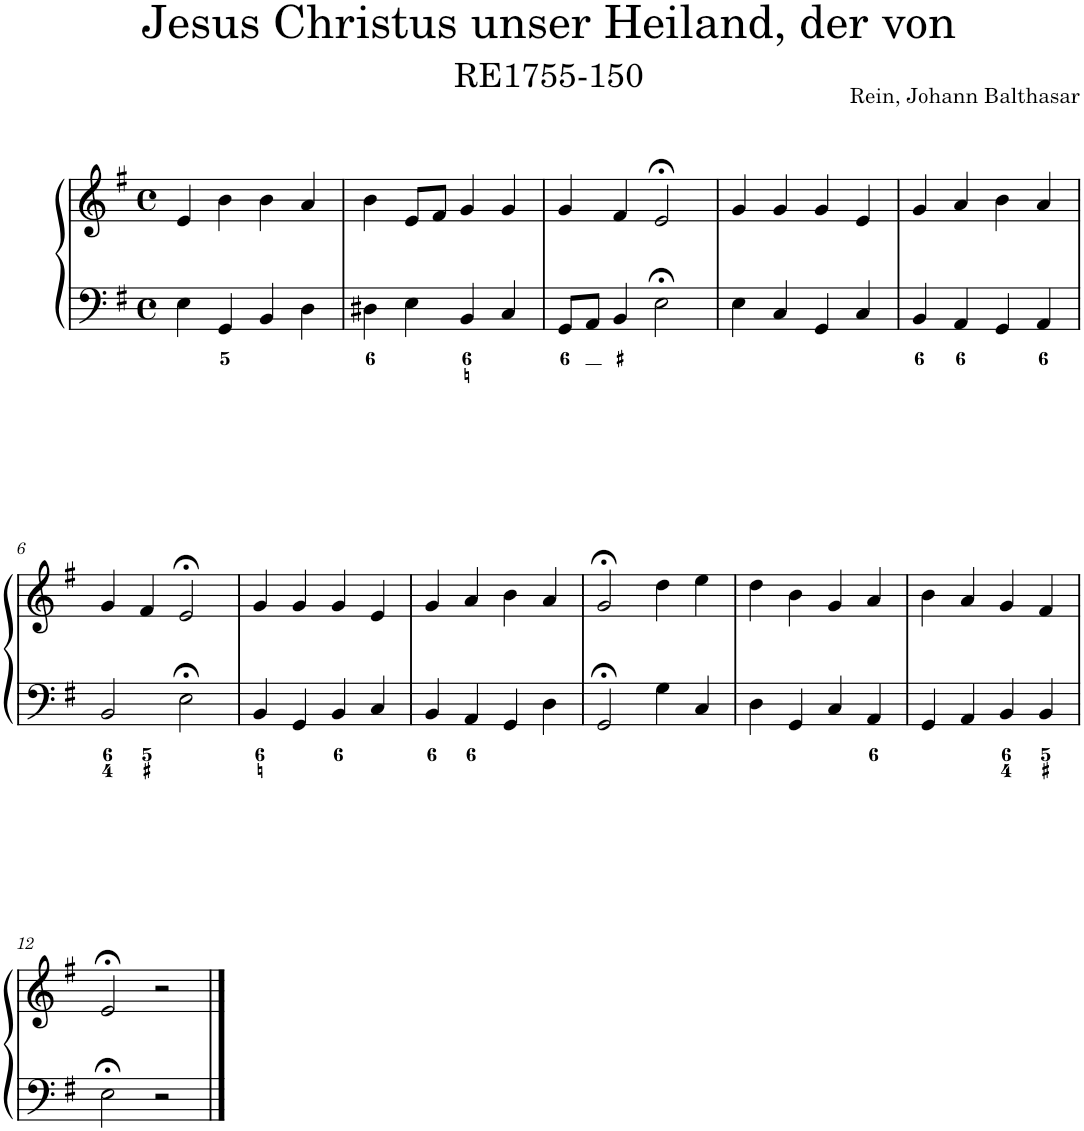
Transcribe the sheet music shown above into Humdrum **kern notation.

**kern	**kern
*part1	*part1
*staff2	*staff1
*I"Piano	*
*I'Pno.	*
*clefF4	*clefG2
*k[f#]	*k[f#]
*M4/4	*M4/4
*met(c)	*met(c)
=1	=1
4E\	4e/
4GG/	4b\
4BB/	4b\
4D\	4a/
=2	=2
4D#X\	4b\
4E\	8e/L
.	8f#/J
4BB/	4g/
4C/	4g/
=3	=3
8GG/L	4g/
8AA/J	.
4BB/	4f#/
2E;<\	2e;</
=4	=4
4E\	4g/
4C/	4g/
4GG/	4g/
4C/	4e/
=5	=5
4BB/	4g/
4AA/	4a/
4GG/	4b\
4AA/	4a/
!!LO:LB:g=z
=6	=6
2BB/	4g/
.	4f#/
2E;<\	2e;</
=7	=7
4BB/	4g/
4GG/	4g/
4BB/	4g/
4C/	4e/
=8	=8
4BB/	4g/
4AA/	4a/
4GG/	4b\
4D\	4a/
=9	=9
2GG;</	2g;</
4G\	4dd\
4C/	4ee\
=10	=10
4D\	4dd\
4GG/	4b\
4C/	4g/
4AA/	4a/
=11	=11
4GG/	4b\
4AA/	4a/
4BB/	4g/
4BB/	4f#/
!!LO:LB:g=z
=12	=12
2E;<\	2e;</
2r	2r
==	==
*-	*-
